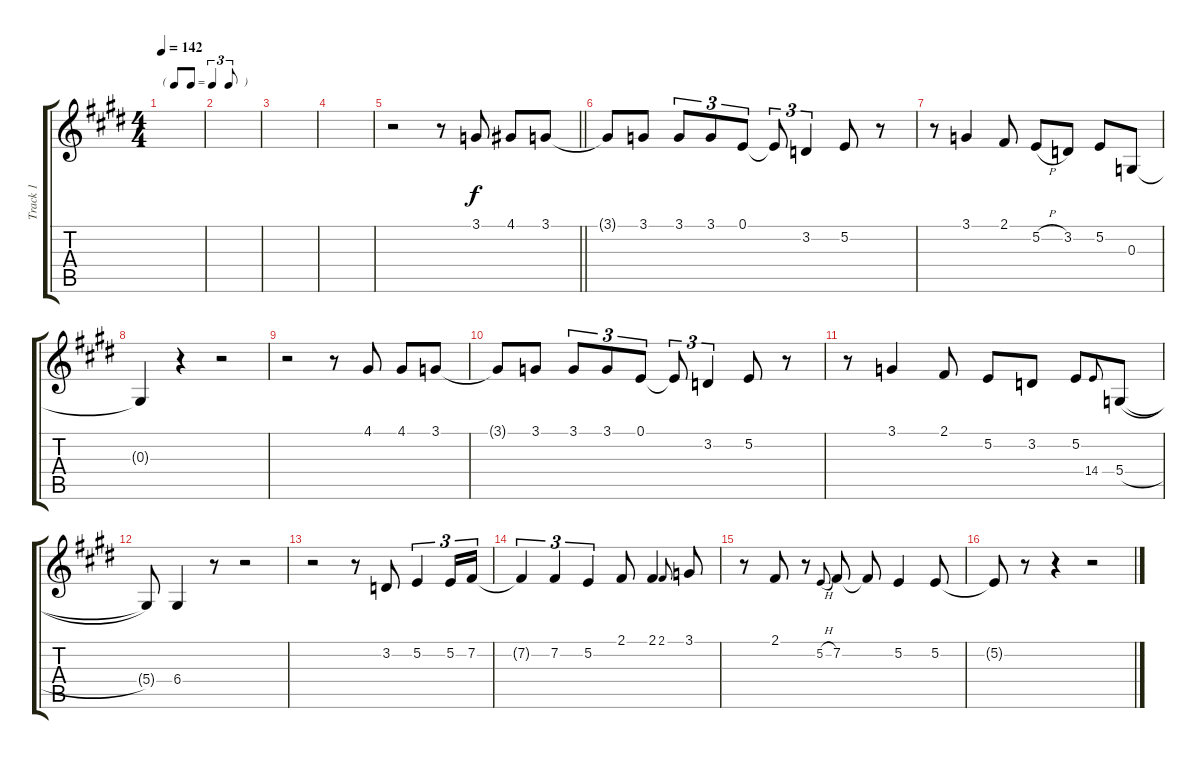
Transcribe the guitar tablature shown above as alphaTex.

\track ("Track 1" "Track 1") {instrument altosax}
\staff {score tabs}
\tuning (E4 B3 G3 D3 A2 E2) {hide}
\ts (4 4)
\tf triplet8th
\tempo 142
\clef g2
\ks e
|
|
|
|
\barLineRight lightlight
r.2 r.8 3.1.8 4.1.8 3.1.8 |
3.1{t}.8 3.1.8 3.1.8{tu (3 2)} 3.1.8{tu (3 2)} 0.1.8{tu (3 2)} 0.1{t}.8{tu (3 2)} 3.2.4{tu (3 2)} 5.2.8 r.8 |
r.8 3.1.4 2.1.8 5.2{h}.8 3.2.8 5.2.8 0.3.8 |
0.3{t}.4 r.4 r.2 |
r.2 r.8 4.1.8 4.1.8 3.1.8 |
3.1{t}.8 3.1.8 3.1.8{tu (3 2)} 3.1.8{tu (3 2)} 0.1.8{tu (3 2)} 0.1{t}.8{tu (3 2)} 3.2.4{tu (3 2)} 5.2.8 r.8 |
r.8 3.1.4 2.1.8 5.2.8 3.2.8 5.2.8 14.4.8{gr onbeat} 5.4{h}.8 |
5.4{t}.8 6.4.4 r.8 r.2 |
r.2 r.8 3.2.8 5.2.4{tu (3 2)} 5.2.16{tu (3 2)} 7.2.16{tu (3 2)} |
7.2{t}.4{tu (3 2)} 7.2.4{tu (3 2)} 5.2.4{tu (3 2)} 2.1.8 2.1.4 2.1.8{gr onbeat} 3.1.8 |
r.8 2.1.8 r.8 5.2{h}.8{gr onbeat} 7.2.8 7.2{t}.8 5.2.4 5.2.8 |
5.2{t}.8 r.8 r.4 r.2
